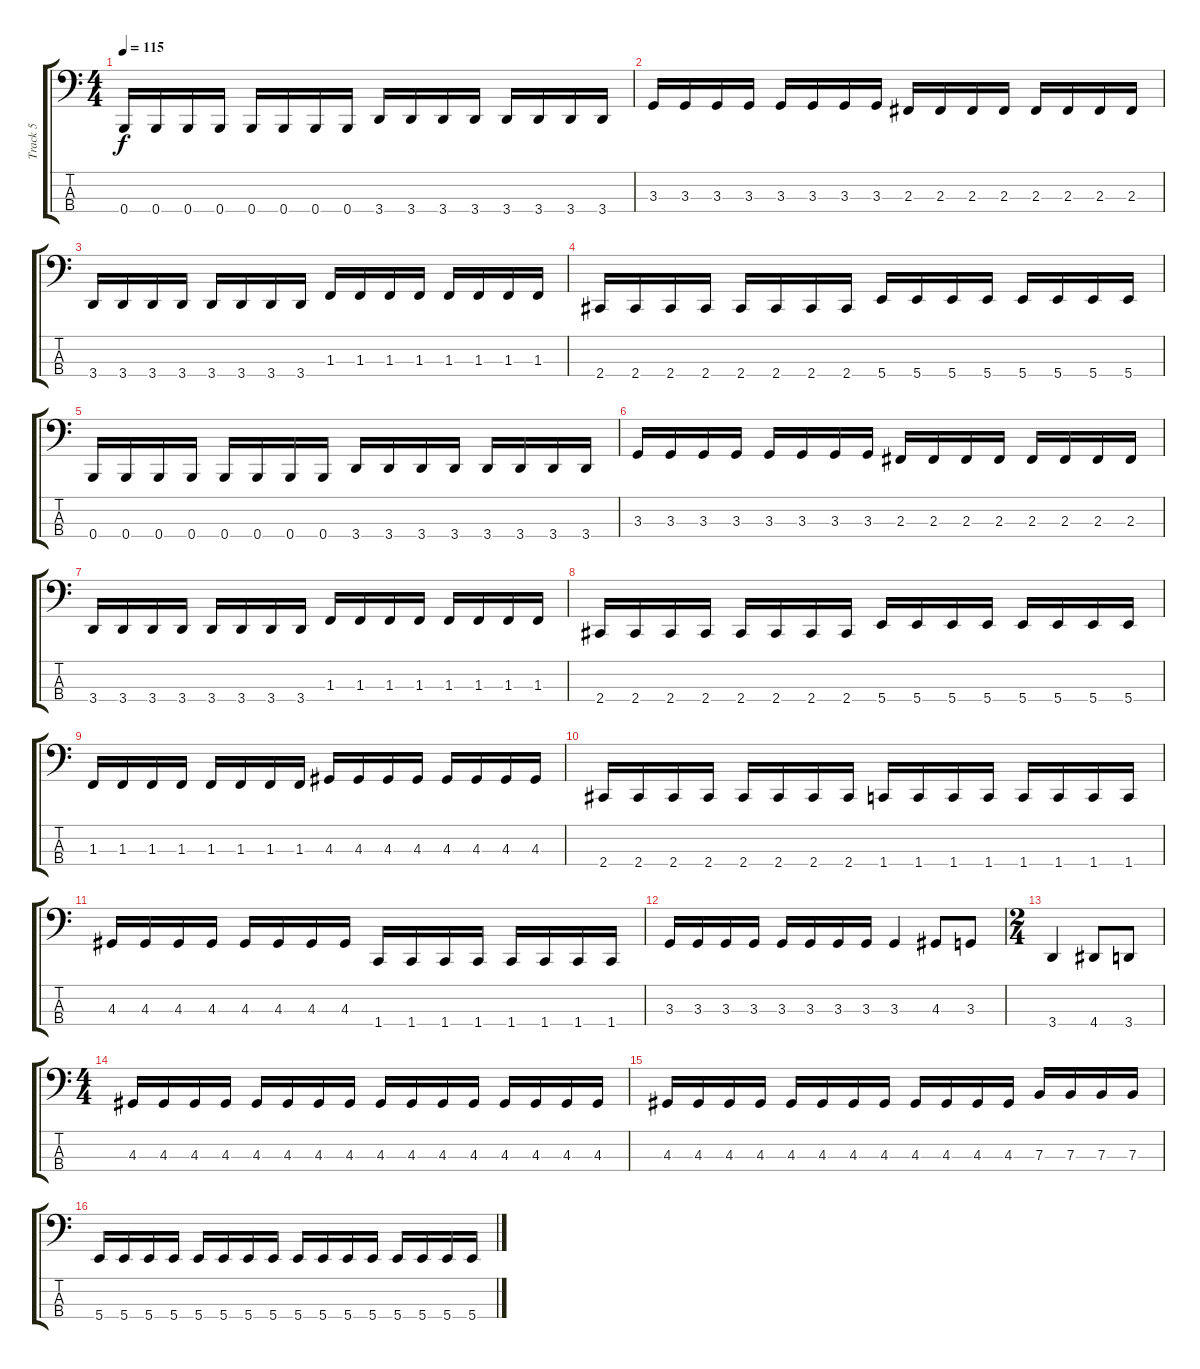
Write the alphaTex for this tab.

\track ("Track 5" "Track 5") {instrument electricbasspick}
\staff {score tabs}
\tuning (D2 A1 E1 B0) {hide}
\ts (4 4)
\tempo 115
\clef f4
\ks c
0.4.16{dy f} 0.4.16 0.4.16 0.4.16 0.4.16 0.4.16 0.4.16 0.4.16 3.4.16 3.4.16 3.4.16 3.4.16 3.4.16 3.4.16 3.4.16 3.4.16 |
3.3.16 3.3.16 3.3.16 3.3.16 3.3.16 3.3.16 3.3.16 3.3.16 2.3.16 2.3.16 2.3.16 2.3.16 2.3.16 2.3.16 2.3.16 2.3.16 |
3.4.16 3.4.16 3.4.16 3.4.16 3.4.16 3.4.16 3.4.16 3.4.16 1.3.16 1.3.16 1.3.16 1.3.16 1.3.16 1.3.16 1.3.16 1.3.16 |
2.4.16 2.4.16 2.4.16 2.4.16 2.4.16 2.4.16 2.4.16 2.4.16 5.4.16 5.4.16 5.4.16 5.4.16 5.4.16 5.4.16 5.4.16 5.4.16 |
0.4.16 0.4.16 0.4.16 0.4.16 0.4.16 0.4.16 0.4.16 0.4.16 3.4.16 3.4.16 3.4.16 3.4.16 3.4.16 3.4.16 3.4.16 3.4.16 |
3.3.16 3.3.16 3.3.16 3.3.16 3.3.16 3.3.16 3.3.16 3.3.16 2.3.16 2.3.16 2.3.16 2.3.16 2.3.16 2.3.16 2.3.16 2.3.16 |
3.4.16 3.4.16 3.4.16 3.4.16 3.4.16 3.4.16 3.4.16 3.4.16 1.3.16 1.3.16 1.3.16 1.3.16 1.3.16 1.3.16 1.3.16 1.3.16 |
2.4.16 2.4.16 2.4.16 2.4.16 2.4.16 2.4.16 2.4.16 2.4.16 5.4.16 5.4.16 5.4.16 5.4.16 5.4.16 5.4.16 5.4.16 5.4.16 |
1.3.16 1.3.16 1.3.16 1.3.16 1.3.16 1.3.16 1.3.16 1.3.16 4.3.16 4.3.16 4.3.16 4.3.16 4.3.16 4.3.16 4.3.16 4.3.16 |
2.4.16 2.4.16 2.4.16 2.4.16 2.4.16 2.4.16 2.4.16 2.4.16 1.4.16 1.4.16 1.4.16 1.4.16 1.4.16 1.4.16 1.4.16 1.4.16 |
4.3.16 4.3.16 4.3.16 4.3.16 4.3.16 4.3.16 4.3.16 4.3.16 1.4.16 1.4.16 1.4.16 1.4.16 1.4.16 1.4.16 1.4.16 1.4.16 |
3.3.16 3.3.16 3.3.16 3.3.16 3.3.16 3.3.16 3.3.16 3.3.16 3.3.4 4.3.8 3.3.8 |
\ts (2 4)
3.4.4 4.4.8 3.4.8 |
\ts (4 4)
4.3.16 4.3.16 4.3.16 4.3.16 4.3.16 4.3.16 4.3.16 4.3.16 4.3.16 4.3.16 4.3.16 4.3.16 4.3.16 4.3.16 4.3.16 4.3.16 |
4.3.16 4.3.16 4.3.16 4.3.16 4.3.16 4.3.16 4.3.16 4.3.16 4.3.16 4.3.16 4.3.16 4.3.16 7.3.16 7.3.16 7.3.16 7.3.16 |
5.4.16 5.4.16 5.4.16 5.4.16 5.4.16 5.4.16 5.4.16 5.4.16 5.4.16 5.4.16 5.4.16 5.4.16 5.4.16 5.4.16 5.4.16 5.4.16
